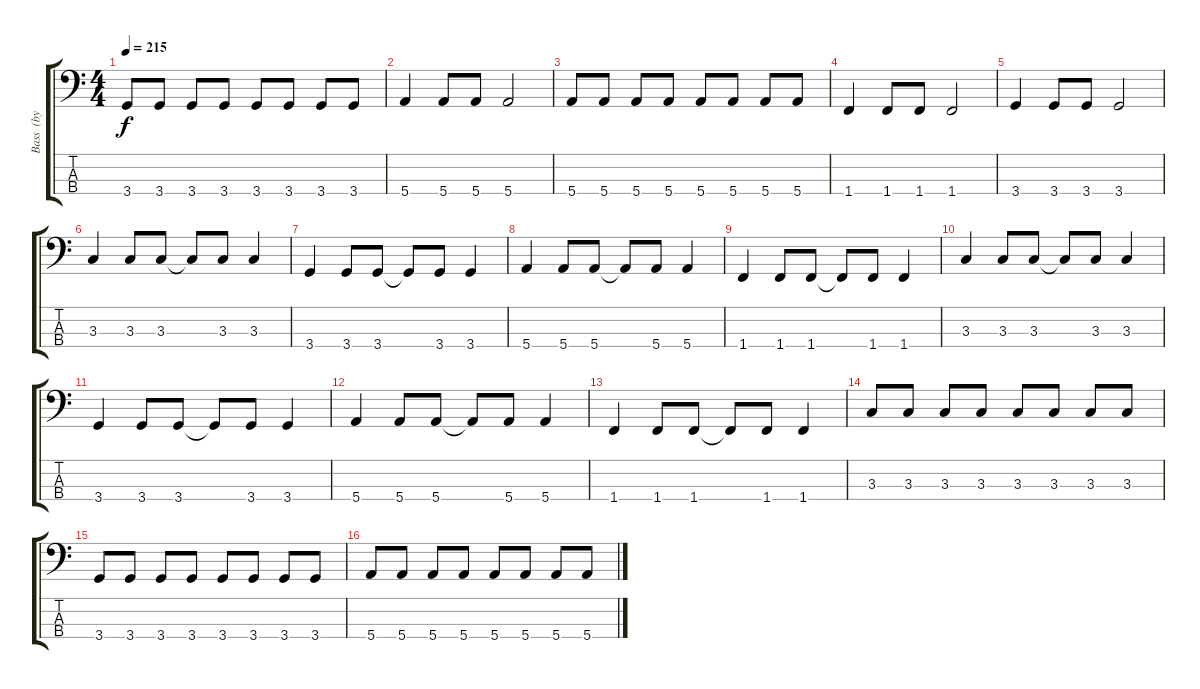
\track ("Bass  (by Matfou)" "Bass  (by ") {instrument acousticguitarnylon}
\staff {score tabs}
\tuning (G2 D2 A1 E1) {hide}
\ts (4 4)
\tempo 215
\clef f4
\ks c
3.4.8{dy f} 3.4.8 3.4.8 3.4.8 3.4.8 3.4.8 3.4.8 3.4.8 |
5.4.4 5.4.8 5.4.8 5.4.2 |
5.4.8 5.4.8 5.4.8 5.4.8 5.4.8 5.4.8 5.4.8 5.4.8 |
1.4.4 1.4.8 1.4.8 1.4.2 |
3.4.4 3.4.8 3.4.8 3.4.2 |
3.3.4 3.3.8 3.3.8 3.3{t}.8 3.3.8 3.3.4 |
3.4.4 3.4.8 3.4.8 3.4{t}.8 3.4.8 3.4.4 |
5.4.4 5.4.8 5.4.8 5.4{t}.8 5.4.8 5.4.4 |
1.4.4 1.4.8 1.4.8 1.4{t}.8 1.4.8 1.4.4 |
3.3.4 3.3.8 3.3.8 3.3{t}.8 3.3.8 3.3.4 |
3.4.4 3.4.8 3.4.8 3.4{t}.8 3.4.8 3.4.4 |
5.4.4 5.4.8 5.4.8 5.4{t}.8 5.4.8 5.4.4 |
1.4.4 1.4.8 1.4.8 1.4{t}.8 1.4.8 1.4.4 |
3.3.8 3.3.8 3.3.8 3.3.8 3.3.8 3.3.8 3.3.8 3.3.8 |
3.4.8 3.4.8 3.4.8 3.4.8 3.4.8 3.4.8 3.4.8 3.4.8 |
5.4.8 5.4.8 5.4.8 5.4.8 5.4.8 5.4.8 5.4.8 5.4.8
